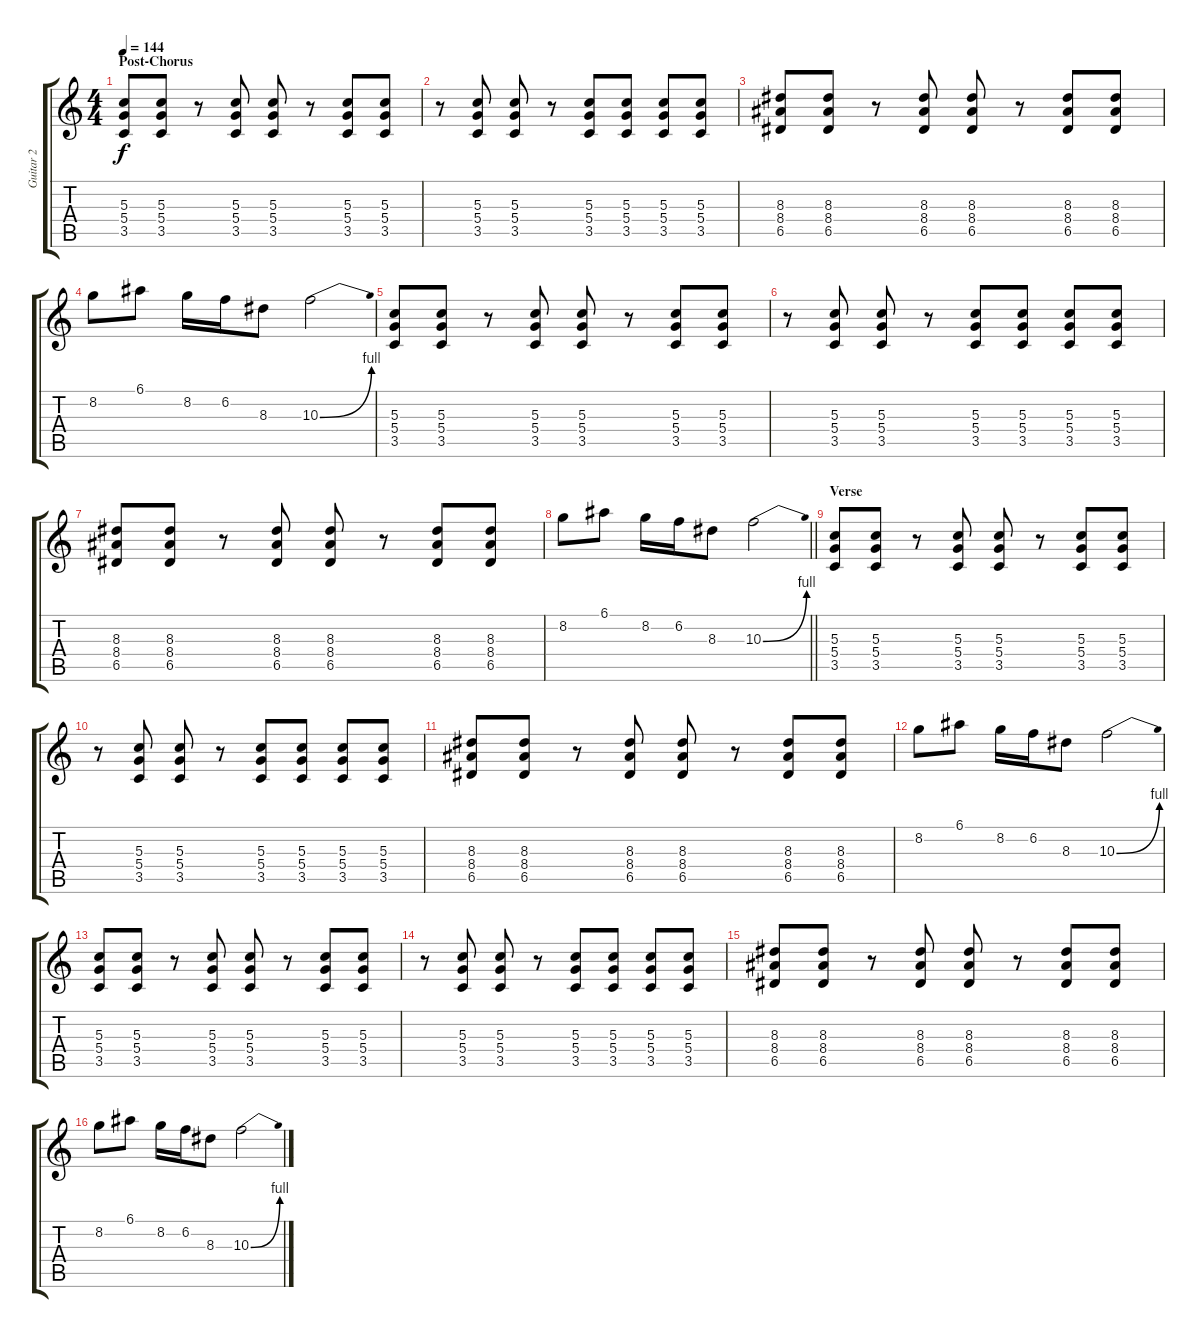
\track ("Guitar 2" "Guitar 2") {instrument distortionguitar}
\staff {score tabs}
\tuning (E4 B3 G3 D3 A2 E2) {hide}
\ts (4 4)
\section ("" "Post-Chorus")
\tempo 144
\clef g2
\ks c
(5.3 5.4 3.5).8{dy f} (5.3 5.4 3.5).8 r.8 (5.3 5.4 3.5).8 (5.3 5.4 3.5).8 r.8 (5.3 5.4 3.5).8 (5.3 5.4 3.5).8 |
r.8 (5.3 5.4 3.5).8 (5.3 5.4 3.5).8 r.8 (5.3 5.4 3.5).8 (5.3 5.4 3.5).8 (5.3 5.4 3.5).8 (5.3 5.4 3.5).8 |
(8.3 8.4 6.5).8 (8.3 8.4 6.5).8 r.8 (8.3 8.4 6.5).8 (8.3 8.4 6.5).8 r.8 (8.3 8.4 6.5).8 (8.3 8.4 6.5).8 |
8.2.8 6.1.8 8.2.16 6.2.16 8.3.8 10.3{be (bend 0 0 60 4)}.2 |
(5.3 5.4 3.5).8 (5.3 5.4 3.5).8 r.8 (5.3 5.4 3.5).8 (5.3 5.4 3.5).8 r.8 (5.3 5.4 3.5).8 (5.3 5.4 3.5).8 |
r.8 (5.3 5.4 3.5).8 (5.3 5.4 3.5).8 r.8 (5.3 5.4 3.5).8 (5.3 5.4 3.5).8 (5.3 5.4 3.5).8 (5.3 5.4 3.5).8 |
(8.3 8.4 6.5).8 (8.3 8.4 6.5).8 r.8 (8.3 8.4 6.5).8 (8.3 8.4 6.5).8 r.8 (8.3 8.4 6.5).8 (8.3 8.4 6.5).8 |
\barLineRight lightlight
8.2.8 6.1.8 8.2.16 6.2.16 8.3.8 10.3{be (bend 0 0 60 4)}.2 |
\section ("" "Verse")
(5.3 5.4 3.5).8 (5.3 5.4 3.5).8 r.8 (5.3 5.4 3.5).8 (5.3 5.4 3.5).8 r.8 (5.3 5.4 3.5).8 (5.3 5.4 3.5).8 |
r.8 (5.3 5.4 3.5).8 (5.3 5.4 3.5).8 r.8 (5.3 5.4 3.5).8 (5.3 5.4 3.5).8 (5.3 5.4 3.5).8 (5.3 5.4 3.5).8 |
(8.3 8.4 6.5).8 (8.3 8.4 6.5).8 r.8 (8.3 8.4 6.5).8 (8.3 8.4 6.5).8 r.8 (8.3 8.4 6.5).8 (8.3 8.4 6.5).8 |
8.2.8 6.1.8 8.2.16 6.2.16 8.3.8 10.3{be (bend 0 0 60 4)}.2 |
(5.3 5.4 3.5).8 (5.3 5.4 3.5).8 r.8 (5.3 5.4 3.5).8 (5.3 5.4 3.5).8 r.8 (5.3 5.4 3.5).8 (5.3 5.4 3.5).8 |
r.8 (5.3 5.4 3.5).8 (5.3 5.4 3.5).8 r.8 (5.3 5.4 3.5).8 (5.3 5.4 3.5).8 (5.3 5.4 3.5).8 (5.3 5.4 3.5).8 |
(8.3 8.4 6.5).8 (8.3 8.4 6.5).8 r.8 (8.3 8.4 6.5).8 (8.3 8.4 6.5).8 r.8 (8.3 8.4 6.5).8 (8.3 8.4 6.5).8 |
8.2.8 6.1.8 8.2.16 6.2.16 8.3.8 10.3{be (bend 0 0 60 4)}.2
